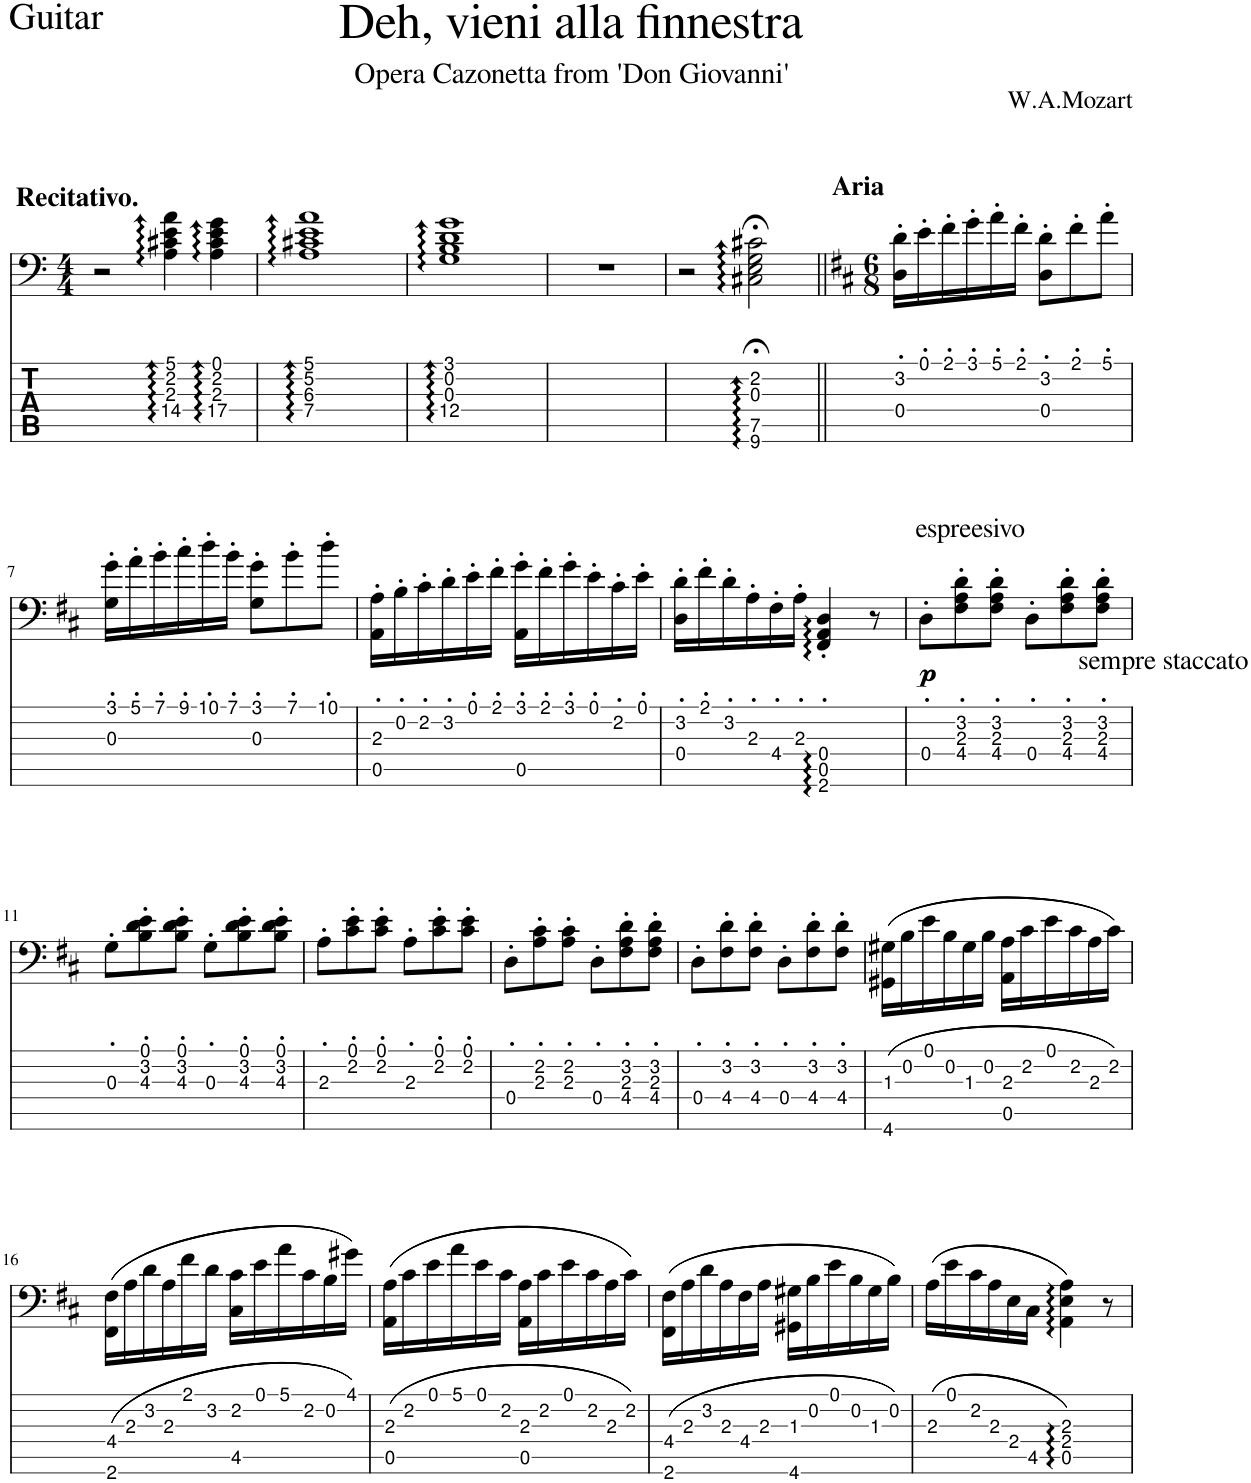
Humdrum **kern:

**kern	**kern	**dynam
*part1	*part1	*part1
*staff2	*staff1	*staff1/2
*I"Guitar	*	*
*I'Guit.	*	*
*stria6	*	*
*	*clefF4	*
*k[]	*k[]	*
*M4/4	*M4/4	*
=1	=1	=1
!	!LO:TX:a:B:t=Recitativo.	!
2r	2r	.
4e 4A 4c# 4a	4A\ 4c#X\ 4e\ 4a\	.
4g 4A 4c# 4e	4A\ 4c#\ 4e\ 4g\	.
=2	=2	=2
1A 1c# 1e 1a	1A 1c#X 1e 1a	.
=3	=3	=3
1d 1G 1B 1g	1G 1B 1d 1g	.
=4	=4	=4
1r	1r	.
=5	=5	=5
2r	2r	.
2C#;< 2E;< 2G;< 2c#;<	2C#X\;< 2E\;< 2G\;< 2c#X\;<	.
=6||	=6||	=6||
*k[f#c#]	*k[f#c#]	*
*M6/8	*M6/8	*
!	!LO:TX:a:B:t=Aria	!
16D'\ 16d'\LL	16D\' 16d\'LL	.
16e'	16e'\	.
16f#'	16f#'\	.
16g'	16g'\	.
16a'	16a'\	.
16f#'JJ	16f#'\JJ	.
8D'\ 8d'\L	8D\' 8d\'L	.
8f#'	8f#'\	.
8a'J	8a'\J	.
!!LO:LB:g=z
=7	=7	=7
16G'\ 16g'\LL	16G\' 16g\'LL	.
16a'	16a'\	.
16b'	16b'\	.
16cc#'	16cc#'\	.
16dd'	16dd'\	.
16b'JJ	16b'\JJ	.
8G'\ 8g'\L	8G\' 8g\'L	.
8b'	8b'\	.
8dd'J	8dd'\J	.
=8	=8	=8
16AA'\ 16A'\LL	16AA\' 16A\'LL	.
16B'	16B'\	.
16c#'	16c#'\	.
16d'	16d'\	.
16e'	16e'\	.
16f#'JJ	16f#'\JJ	.
16AA'\ 16g'\LL	16AA\' 16g\'LL	.
16f#'	16f#'\	.
16g'	16g'\	.
16e'	16e'\	.
16c#'	16c#'\	.
16e'JJ	16e'\JJ	.
=9	=9	=9
16D'\ 16d'\LL	16D\' 16d\'LL	.
16f#'	16f#'\	.
16d'	16d'\	.
16A'	16A'\	.
16F#'	16F#'\	.
16A'JJ	16A'\JJ	.
4FF#' 4AA' 4D'	4FF#/' 4AA/' 4D/'	.
8r	8r	.
=10	=10	=10
!	!LO:TX:a:t=espreesivo	!
!	!	!LO:DY:b
!	!	!LO:DY:n=1:b
8D'L	8D'\L	p p
8F#'\ 8A'\ 8d'\	8F#\' 8A\' 8d\'	.
8F#'\ 8A'\ 8d'\J	8F#\' 8A\' 8d\'J	.
8D'L	8D'\L	.
!	!LO:TX:b:t=sempre staccato	!
8F#'\ 8A'\ 8d'\	8F#\' 8A\' 8d\'	.
8F#'\ 8A'\ 8d'\J	8F#\' 8A\' 8d\'J	.
!!LO:LB:g=z
=11	=11	=11
8G'L	8G'\L	.
8B'\ 8d'\ 8e'\	8B\' 8d\' 8e\'	.
8B'\ 8d'\ 8e'\J	8B\' 8d\' 8e\'J	.
8G'L	8G'\L	.
8B'\ 8d'\ 8e'\	8B\' 8d\' 8e\'	.
8B'\ 8d'\ 8e'\J	8B\' 8d\' 8e\'J	.
=12	=12	=12
8A'L	8A'\L	.
8c#'\ 8e'\	8c#\' 8e\'	.
8c#'\ 8e'\J	8c#\' 8e\'J	.
8A'L	8A'\L	.
8c#'\ 8e'\	8c#\' 8e\'	.
8c#'\ 8e'\J	8c#\' 8e\'J	.
=13	=13	=13
8D'L	8D'\L	.
8A'\ 8c#'\	8A\' 8c#\'	.
8A'\ 8c#'\J	8A\' 8c#\'J	.
8D'L	8D'\L	.
8F#'\ 8A'\ 8d'\	8F#\' 8A\' 8d\'	.
8F#'\ 8A'\ 8d'\J	8F#\' 8A\' 8d\'J	.
=14	=14	=14
8D'L	8D'\L	.
8F#'\ 8d'\	8F#\' 8d\'	.
8F#'\ 8d'\J	8F#\' 8d\'J	.
8D'L	8D'\L	.
8F#'\ 8d'\	8F#\' 8d\'	.
8F#'\ 8d'\J	8F#\' 8d\'J	.
=15	=15	=15
16GG#X\ 16G#X\LL	((16GG#X\ 16G#X\LL	.
16B	16B\	.
16e	16e\	.
16B	16B\	.
16G#	16G#\	.
16BJJ	16B\JJ	.
16AA\ 16A\LL	16AA\ 16A\LL	.
16c#	16c#\	.
16e	16e\	.
16c#	16c#\	.
16A	16A\	.
16c#JJ	16c#\JJ))	.
!!LO:LB:g=z
=16	=16	=16
16FF#\ 16F#\LL	((16FF#\ 16F#\LL	.
16A	16A\	.
16d	16d\	.
16A	16A\	.
16f#	16f#\	.
16dJJ	16d\JJ	.
16C#\ 16c#\LL	16C#\ 16c#\LL	.
16e	16e\	.
16a	16a\	.
16c#	16c#\	.
16B	16B\	.
16g#XJJ	16g#X\JJ))	.
=17	=17	=17
16AA\ 16A\LL	((16AA\ 16A\LL	.
16c#	16c#\	.
16e	16e\	.
16a	16a\	.
16e	16e\	.
16c#JJ	16c#\JJ	.
16AA\ 16A\LL	16AA\ 16A\LL	.
16c#	16c#\	.
16e	16e\	.
16c#	16c#\	.
16A	16A\	.
16c#JJ	16c#\JJ))	.
=18	=18	=18
16FF#\ 16F#\LL	((16FF#\ 16F#\LL	.
16A	16A\	.
16d	16d\	.
16A	16A\	.
16F#	16F#\	.
16AJJ	16A\JJ	.
16GG#X\ 16G#X\LL	16GG#X\ 16G#X\LL	.
16B	16B\	.
16e	16e\	.
16B	16B\	.
16G#	16G#\	.
16BJJ	16B\JJ))	.
=19	=19	=19
16ALL	((16A\LL	.
16e	16e\	.
16c#	16c#\	.
16A	16A\	.
16E	16E\	.
16C#JJ	16C#\JJ	.
4AA 4E 4A	4AA\ 4E\ 4A\))	.
8r	8r	.
=	=	=
*-	*-	*-
